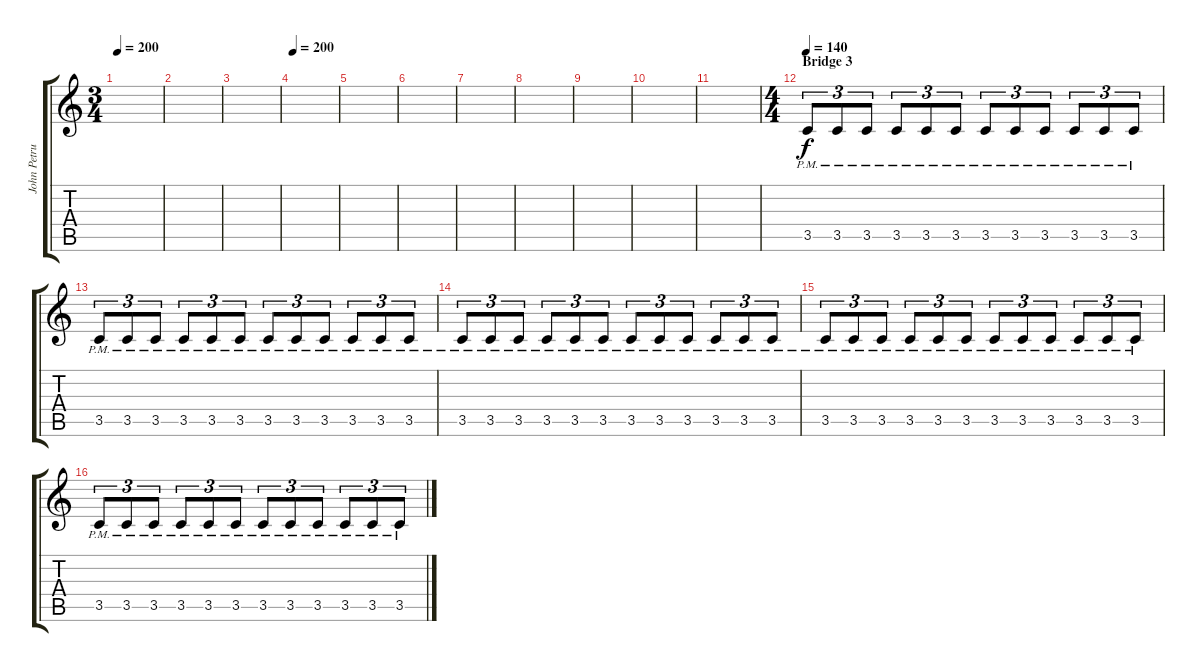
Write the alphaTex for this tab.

\track ("John Petrucci Rythm/Fill Guitar" "John Petru") {instrument distortionguitar}
\staff {score tabs}
\tuning (E4 B3 G3 D3 A2 E2) {hide}
\ts (3 4)
\tempo 200
\clef g2
\ks c
|
|
|
\section ("" "")
\tempo 200
|
|
|
|
|
|
|
|
\ts (4 4)
\section ("" "Bridge 3")
\tempo 140
3.5{pm}.8{tu (3 2) volume 9} 3.5{pm}.8{tu (3 2)} 3.5{pm}.8{tu (3 2)} 3.5{pm}.8{tu (3 2)} 3.5{pm}.8{tu (3 2)} 3.5{pm}.8{tu (3 2)} 3.5{pm}.8{tu (3 2)} 3.5{pm}.8{tu (3 2)} 3.5{pm}.8{tu (3 2)} 3.5{pm}.8{tu (3 2)} 3.5{pm}.8{tu (3 2)} 3.5{pm}.8{tu (3 2)} |
3.5{pm}.8{tu (3 2)} 3.5{pm}.8{tu (3 2)} 3.5{pm}.8{tu (3 2)} 3.5{pm}.8{tu (3 2)} 3.5{pm}.8{tu (3 2)} 3.5{pm}.8{tu (3 2)} 3.5{pm}.8{tu (3 2)} 3.5{pm}.8{tu (3 2)} 3.5{pm}.8{tu (3 2)} 3.5{pm}.8{tu (3 2)} 3.5{pm}.8{tu (3 2)} 3.5{pm}.8{tu (3 2)} |
3.5{pm}.8{tu (3 2)} 3.5{pm}.8{tu (3 2)} 3.5{pm}.8{tu (3 2)} 3.5{pm}.8{tu (3 2)} 3.5{pm}.8{tu (3 2)} 3.5{pm}.8{tu (3 2)} 3.5{pm}.8{tu (3 2)} 3.5{pm}.8{tu (3 2)} 3.5{pm}.8{tu (3 2)} 3.5{pm}.8{tu (3 2)} 3.5{pm}.8{tu (3 2)} 3.5{pm}.8{tu (3 2)} |
3.5{pm}.8{tu (3 2)} 3.5{pm}.8{tu (3 2)} 3.5{pm}.8{tu (3 2)} 3.5{pm}.8{tu (3 2)} 3.5{pm}.8{tu (3 2)} 3.5{pm}.8{tu (3 2)} 3.5{pm}.8{tu (3 2)} 3.5{pm}.8{tu (3 2)} 3.5{pm}.8{tu (3 2)} 3.5{pm}.8{tu (3 2)} 3.5{pm}.8{tu (3 2)} 3.5{pm}.8{tu (3 2)} |
3.5{pm}.8{tu (3 2)} 3.5{pm}.8{tu (3 2)} 3.5{pm}.8{tu (3 2)} 3.5{pm}.8{tu (3 2)} 3.5{pm}.8{tu (3 2)} 3.5{pm}.8{tu (3 2)} 3.5{pm}.8{tu (3 2)} 3.5{pm}.8{tu (3 2)} 3.5{pm}.8{tu (3 2)} 3.5{pm}.8{tu (3 2)} 3.5{pm}.8{tu (3 2)} 3.5{pm}.8{tu (3 2)}
